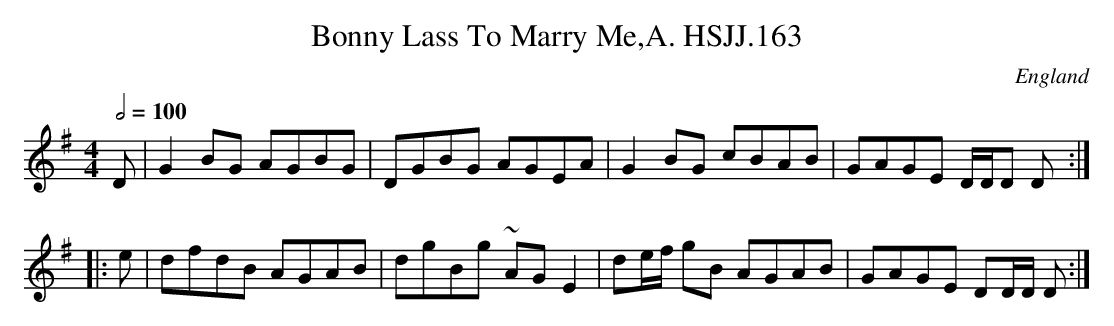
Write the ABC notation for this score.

X:1
T:Bonny Lass To Marry Me,A. HSJJ.163
M:4/4
L:1/8
Q:1/2=100
O:England
K:G
D|G2BG AGBG|DGBG AGEA|G2BG cBAB|GAGE D/D/D D:|
|:e|dfdB AGAB|dgBg ~AGE2|de/f/ gB AGAB|GAGE DD/D/ D:|
